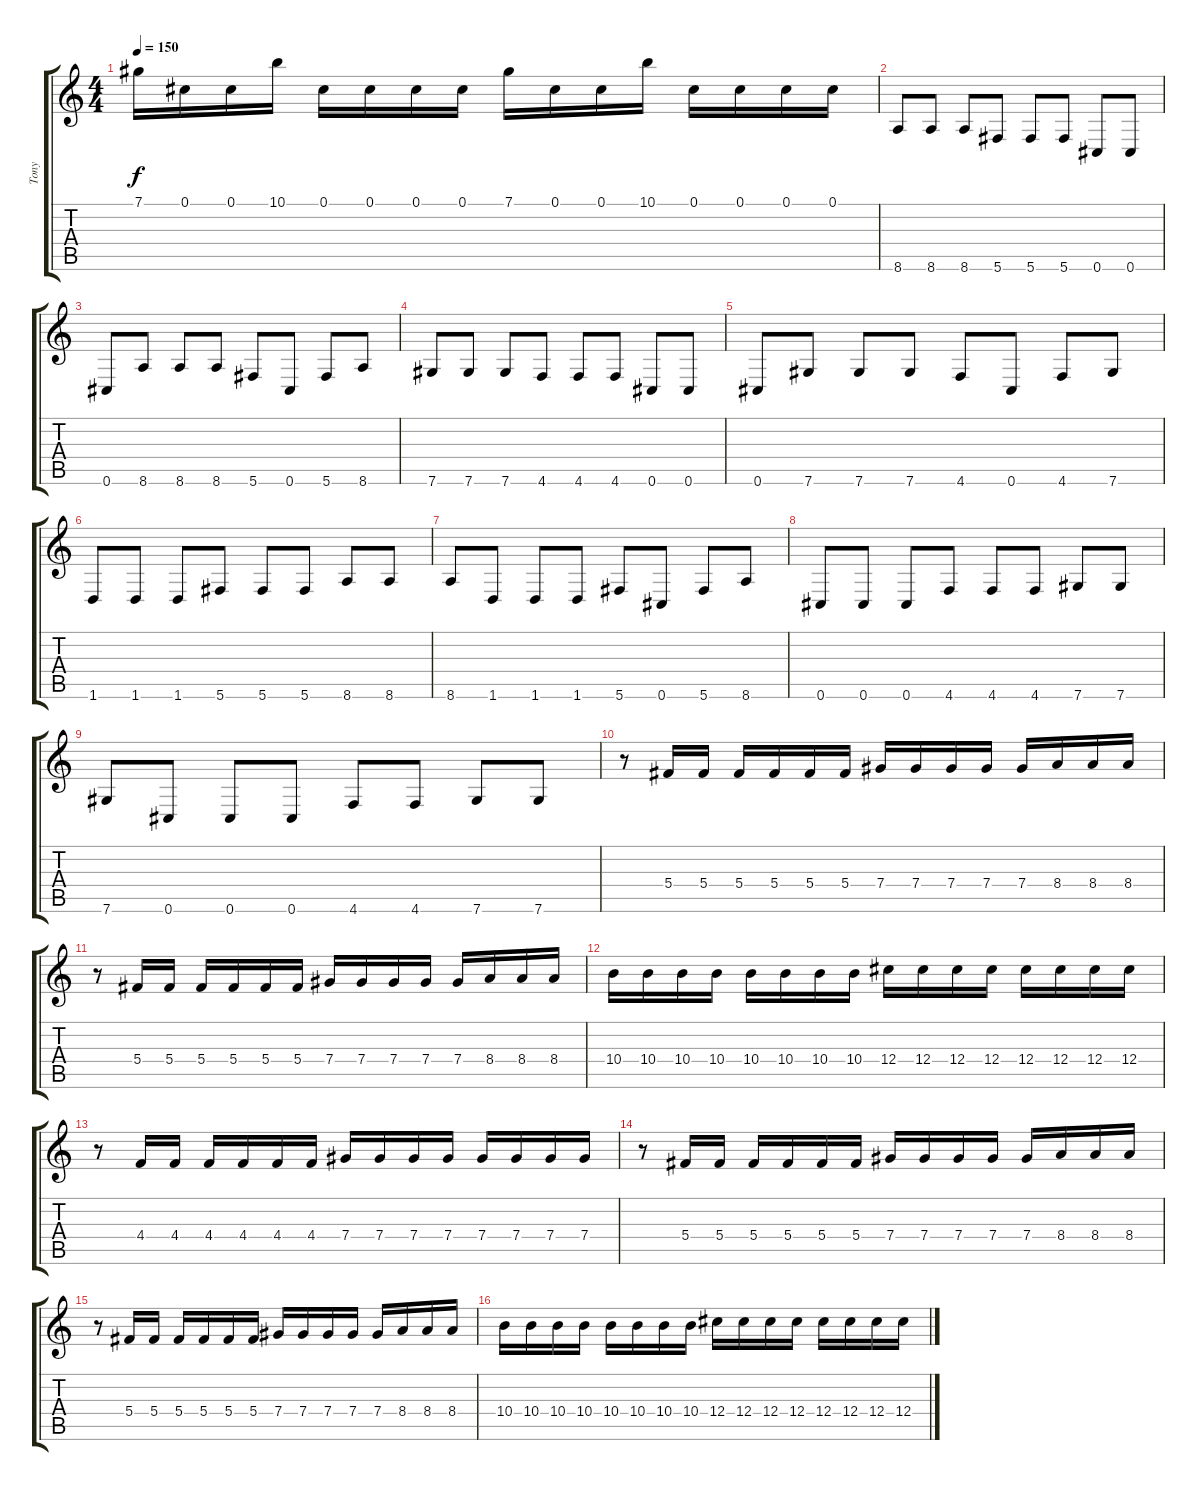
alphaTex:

\track ("Tony" "Tony") {instrument distortionguitar}
\staff {score tabs}
\tuning (Db4 C4 Ab3 Db3 Ab2 Db2) {hide}
\ts (4 4)
\tempo 150
\clef g2
\ks c
7.1.16{dy f} 0.1.16 0.1.16 10.1.16 0.1.16 0.1.16 0.1.16 0.1.16 7.1.16 0.1.16 0.1.16 10.1.16 0.1.16 0.1.16 0.1.16 0.1.16 |
8.6.8 8.6.8 8.6.8 5.6.8 5.6.8 5.6.8 0.6.8 0.6.8 |
0.6.8 8.6.8 8.6.8 8.6.8 5.6.8 0.6.8 5.6.8 8.6.8 |
7.6.8 7.6.8 7.6.8 4.6.8 4.6.8 4.6.8 0.6.8 0.6.8 |
0.6.8 7.6.8 7.6.8 7.6.8 4.6.8 0.6.8 4.6.8 7.6.8 |
1.6.8 1.6.8 1.6.8 5.6.8 5.6.8 5.6.8 8.6.8 8.6.8 |
8.6.8 1.6.8 1.6.8 1.6.8 5.6.8 0.6.8 5.6.8 8.6.8 |
0.6.8 0.6.8 0.6.8 4.6.8 4.6.8 4.6.8 7.6.8 7.6.8 |
7.6.8 0.6.8 0.6.8 0.6.8 4.6.8 4.6.8 7.6.8 7.6.8 |
r.8 5.4.16 5.4.16 5.4.16 5.4.16 5.4.16 5.4.16 7.4.16 7.4.16 7.4.16 7.4.16 7.4.16 8.4.16 8.4.16 8.4.16 |
r.8 5.4.16 5.4.16 5.4.16 5.4.16 5.4.16 5.4.16 7.4.16 7.4.16 7.4.16 7.4.16 7.4.16 8.4.16 8.4.16 8.4.16 |
10.4.16 10.4.16 10.4.16 10.4.16 10.4.16 10.4.16 10.4.16 10.4.16 12.4.16 12.4.16 12.4.16 12.4.16 12.4.16 12.4.16 12.4.16 12.4.16 |
r.8 4.4.16 4.4.16 4.4.16 4.4.16 4.4.16 4.4.16 7.4.16 7.4.16 7.4.16 7.4.16 7.4.16 7.4.16 7.4.16 7.4.16 |
r.8 5.4.16 5.4.16 5.4.16 5.4.16 5.4.16 5.4.16 7.4.16 7.4.16 7.4.16 7.4.16 7.4.16 8.4.16 8.4.16 8.4.16 |
r.8 5.4.16 5.4.16 5.4.16 5.4.16 5.4.16 5.4.16 7.4.16 7.4.16 7.4.16 7.4.16 7.4.16 8.4.16 8.4.16 8.4.16 |
10.4.16 10.4.16 10.4.16 10.4.16 10.4.16 10.4.16 10.4.16 10.4.16 12.4.16 12.4.16 12.4.16 12.4.16 12.4.16 12.4.16 12.4.16 12.4.16
